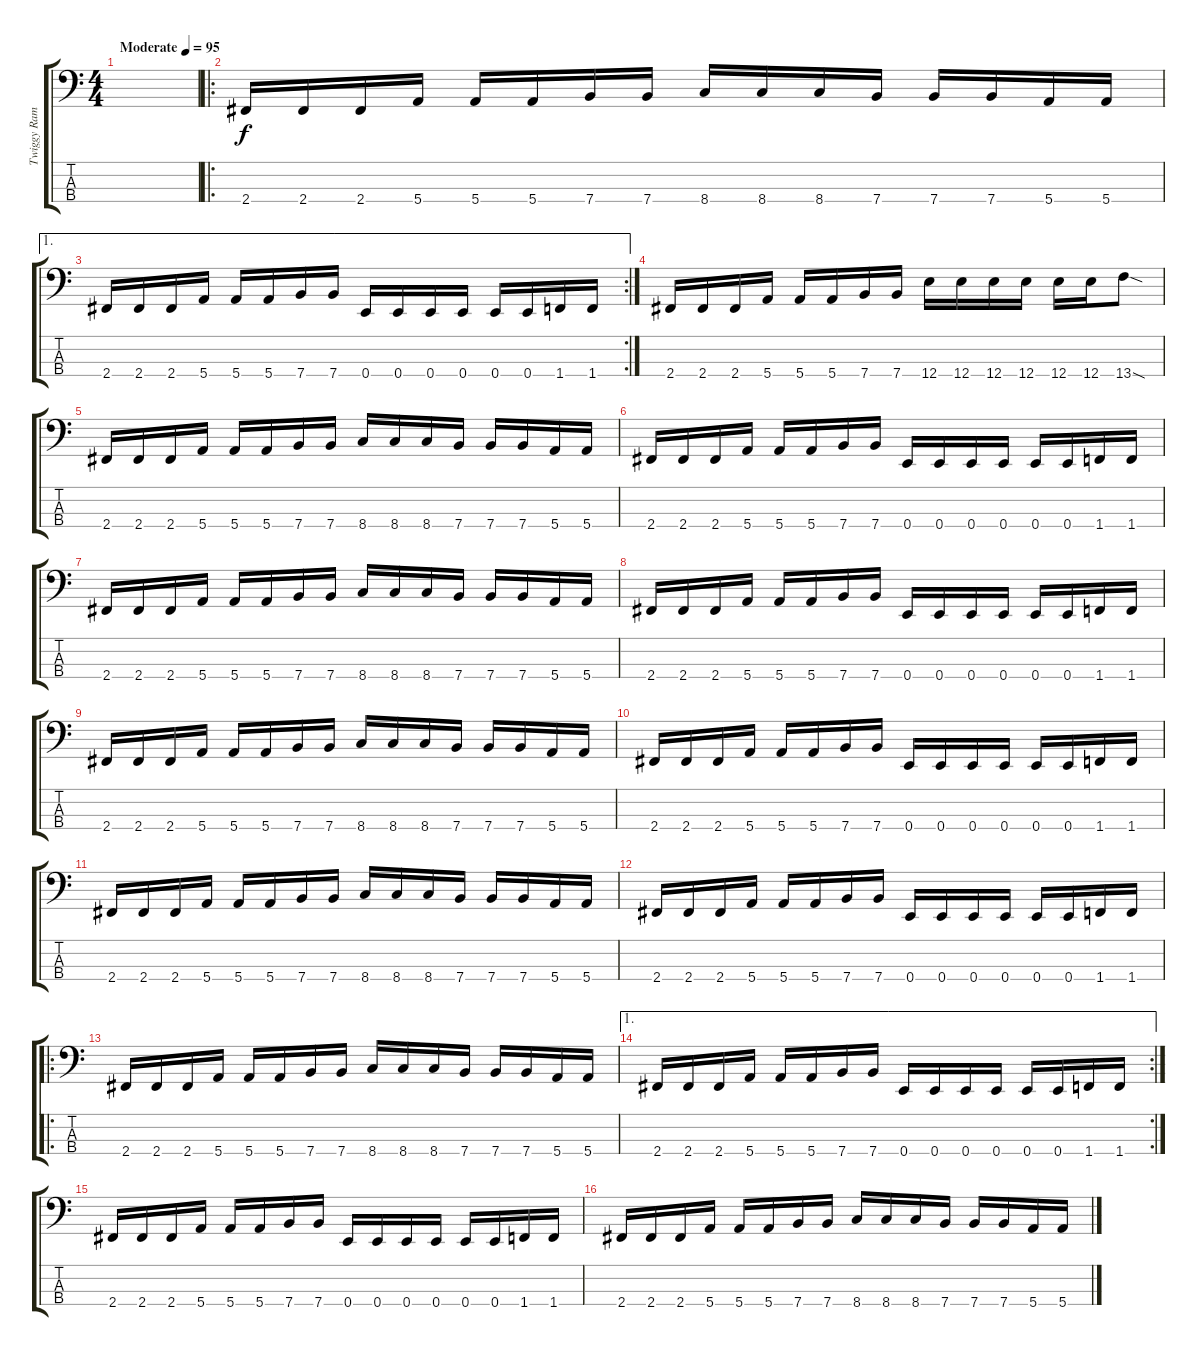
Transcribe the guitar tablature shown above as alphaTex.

\track ("Twiggy Ramirez" "Twiggy Ram") {instrument electricbassfinger}
\staff {score tabs}
\tuning (G2 D2 A1 E1) {hide}
\ts (4 4)
\tempo (95 "Moderate")
\clef f4
\ks c
|
\ro
2.4.16 2.4.16 2.4.16 5.4.16 5.4.16 5.4.16 7.4.16 7.4.16 8.4.16 8.4.16 8.4.16 7.4.16 7.4.16 7.4.16 5.4.16 5.4.16 |
\ae 1
\rc 2
2.4.16 2.4.16 2.4.16 5.4.16 5.4.16 5.4.16 7.4.16 7.4.16 0.4.16 0.4.16 0.4.16 0.4.16 0.4.16 0.4.16 1.4.16 1.4.16 |
2.4.16 2.4.16 2.4.16 5.4.16 5.4.16 5.4.16 7.4.16 7.4.16 12.4.16 12.4.16 12.4.16 12.4.16 12.4.16 12.4.16 13.4{sod}.8 |
2.4.16 2.4.16 2.4.16 5.4.16 5.4.16 5.4.16 7.4.16 7.4.16 8.4.16 8.4.16 8.4.16 7.4.16 7.4.16 7.4.16 5.4.16 5.4.16 |
2.4.16 2.4.16 2.4.16 5.4.16 5.4.16 5.4.16 7.4.16 7.4.16 0.4.16 0.4.16 0.4.16 0.4.16 0.4.16 0.4.16 1.4.16 1.4.16 |
2.4.16 2.4.16 2.4.16 5.4.16 5.4.16 5.4.16 7.4.16 7.4.16 8.4.16 8.4.16 8.4.16 7.4.16 7.4.16 7.4.16 5.4.16 5.4.16 |
2.4.16 2.4.16 2.4.16 5.4.16 5.4.16 5.4.16 7.4.16 7.4.16 0.4.16 0.4.16 0.4.16 0.4.16 0.4.16 0.4.16 1.4.16 1.4.16 |
2.4.16 2.4.16 2.4.16 5.4.16 5.4.16 5.4.16 7.4.16 7.4.16 8.4.16 8.4.16 8.4.16 7.4.16 7.4.16 7.4.16 5.4.16 5.4.16 |
2.4.16 2.4.16 2.4.16 5.4.16 5.4.16 5.4.16 7.4.16 7.4.16 0.4.16 0.4.16 0.4.16 0.4.16 0.4.16 0.4.16 1.4.16 1.4.16 |
2.4.16 2.4.16 2.4.16 5.4.16 5.4.16 5.4.16 7.4.16 7.4.16 8.4.16 8.4.16 8.4.16 7.4.16 7.4.16 7.4.16 5.4.16 5.4.16 |
2.4.16 2.4.16 2.4.16 5.4.16 5.4.16 5.4.16 7.4.16 7.4.16 0.4.16 0.4.16 0.4.16 0.4.16 0.4.16 0.4.16 1.4.16 1.4.16 |
\ro
2.4.16 2.4.16 2.4.16 5.4.16 5.4.16 5.4.16 7.4.16 7.4.16 8.4.16 8.4.16 8.4.16 7.4.16 7.4.16 7.4.16 5.4.16 5.4.16 |
\ae 1
\rc 2
2.4.16 2.4.16 2.4.16 5.4.16 5.4.16 5.4.16 7.4.16 7.4.16 0.4.16 0.4.16 0.4.16 0.4.16 0.4.16 0.4.16 1.4.16 1.4.16 |
2.4.16 2.4.16 2.4.16 5.4.16 5.4.16 5.4.16 7.4.16 7.4.16 0.4.16 0.4.16 0.4.16 0.4.16 0.4.16 0.4.16 1.4.16 1.4.16 |
2.4.16 2.4.16 2.4.16 5.4.16 5.4.16 5.4.16 7.4.16 7.4.16 8.4.16 8.4.16 8.4.16 7.4.16 7.4.16 7.4.16 5.4.16 5.4.16
